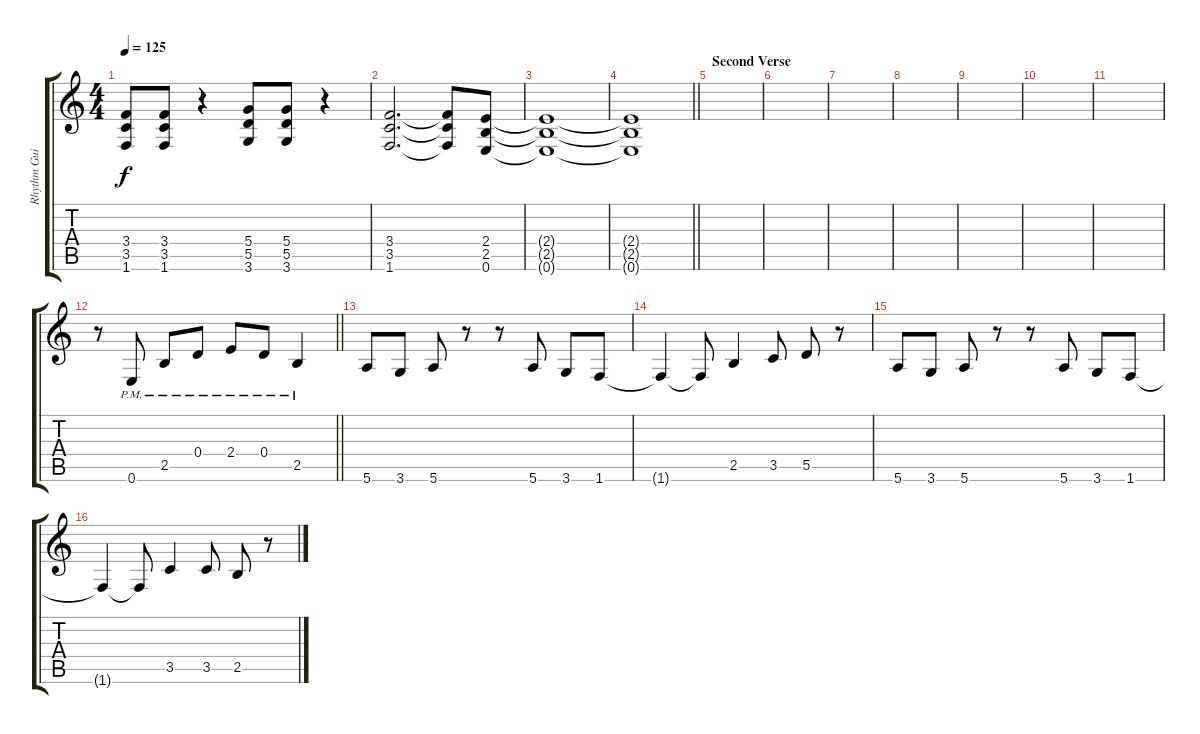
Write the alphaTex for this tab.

\track ("Rhythm Guitar" "Rhythm Gui") {instrument distortionguitar}
\staff {score tabs}
\tuning (E4 B3 G3 D3 A2 E2) {hide}
\ts (4 4)
\tempo 125
\clef g2
\ks c
(3.4 3.5 1.6).8{dy f} (3.4 3.5 1.6).8 r.4 (5.4 5.5 3.6).8 (5.4 5.5 3.6).8 r.4 |
(3.4 3.5 1.6).2{d} (3.4{t} 3.5{t} 1.6{t}).8 (2.4 2.5 0.6).8 |
(2.4{t} 2.5{t} 0.6{t}).1 |
\barLineRight lightlight
(2.4{t} 2.5{t} 0.6{t}).1 |
\section ("" "Second Verse")
|
|
|
|
|
|
|
\barLineRight lightlight
r.8 0.6{pm}.8 2.5{pm}.8 0.4{pm}.8 2.4{pm}.8 0.4{pm}.8 2.5{pm}.4 |
5.6.8 3.6.8 5.6.8 r.8 r.8 5.6.8 3.6.8 1.6.8 |
1.6{t}.4 1.6{t}.8 2.5.4 3.5.8 5.5.8 r.8 |
5.6.8 3.6.8 5.6.8 r.8 r.8 5.6.8 3.6.8 1.6.8 |
1.6{t}.4 1.6{t}.8 3.5.4 3.5.8 2.5.8 r.8
